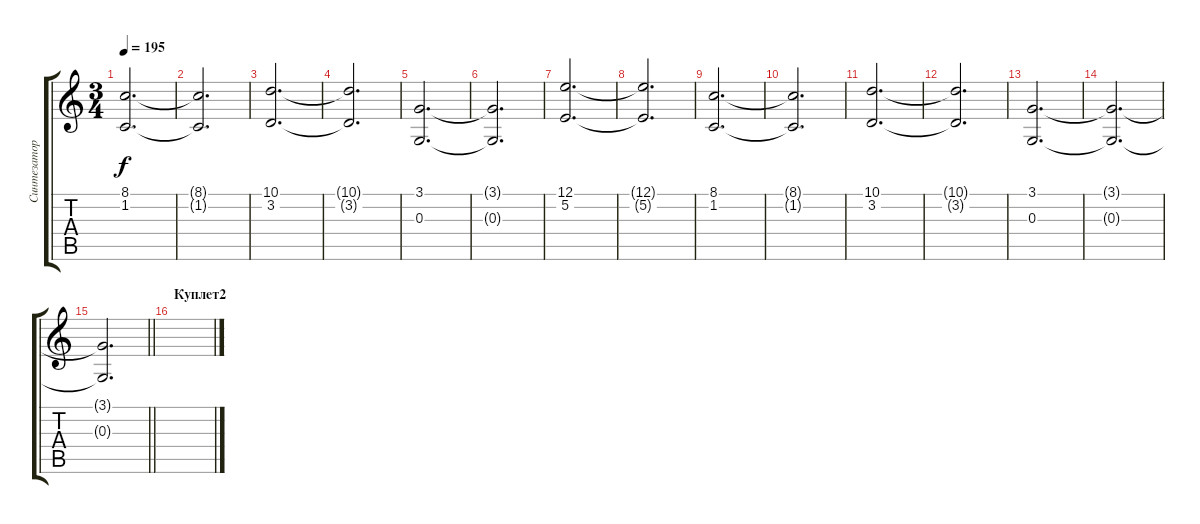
\track ("Синтезатор" "Синтезатор") {instrument synthstrings2}
\staff {score tabs}
\tuning (E4 B3 G3 D3 A2 E2) {hide}
\ts (3 4)
\tempo 195
\clef g2
\ks c
(8.1 1.2).2{d dy f} |
(8.1{t} 1.2{t}).2{d} |
(10.1 3.2).2{d} |
(10.1{t} 3.2{t}).2{d} |
(3.1 0.3).2{d} |
(3.1{t} 0.3{t}).2{d} |
(12.1 5.2).2{d} |
(12.1{t} 5.2{t}).2{d} |
(8.1 1.2).2{d} |
(8.1{t} 1.2{t}).2{d} |
(10.1 3.2).2{d} |
(10.1{t} 3.2{t}).2{d} |
(3.1 0.3).2{d} |
(3.1{t} 0.3{t}).2{d} |
\barLineRight lightlight
(3.1{t} 0.3{t}).2{d} |
\section ("" "Куплет2")
